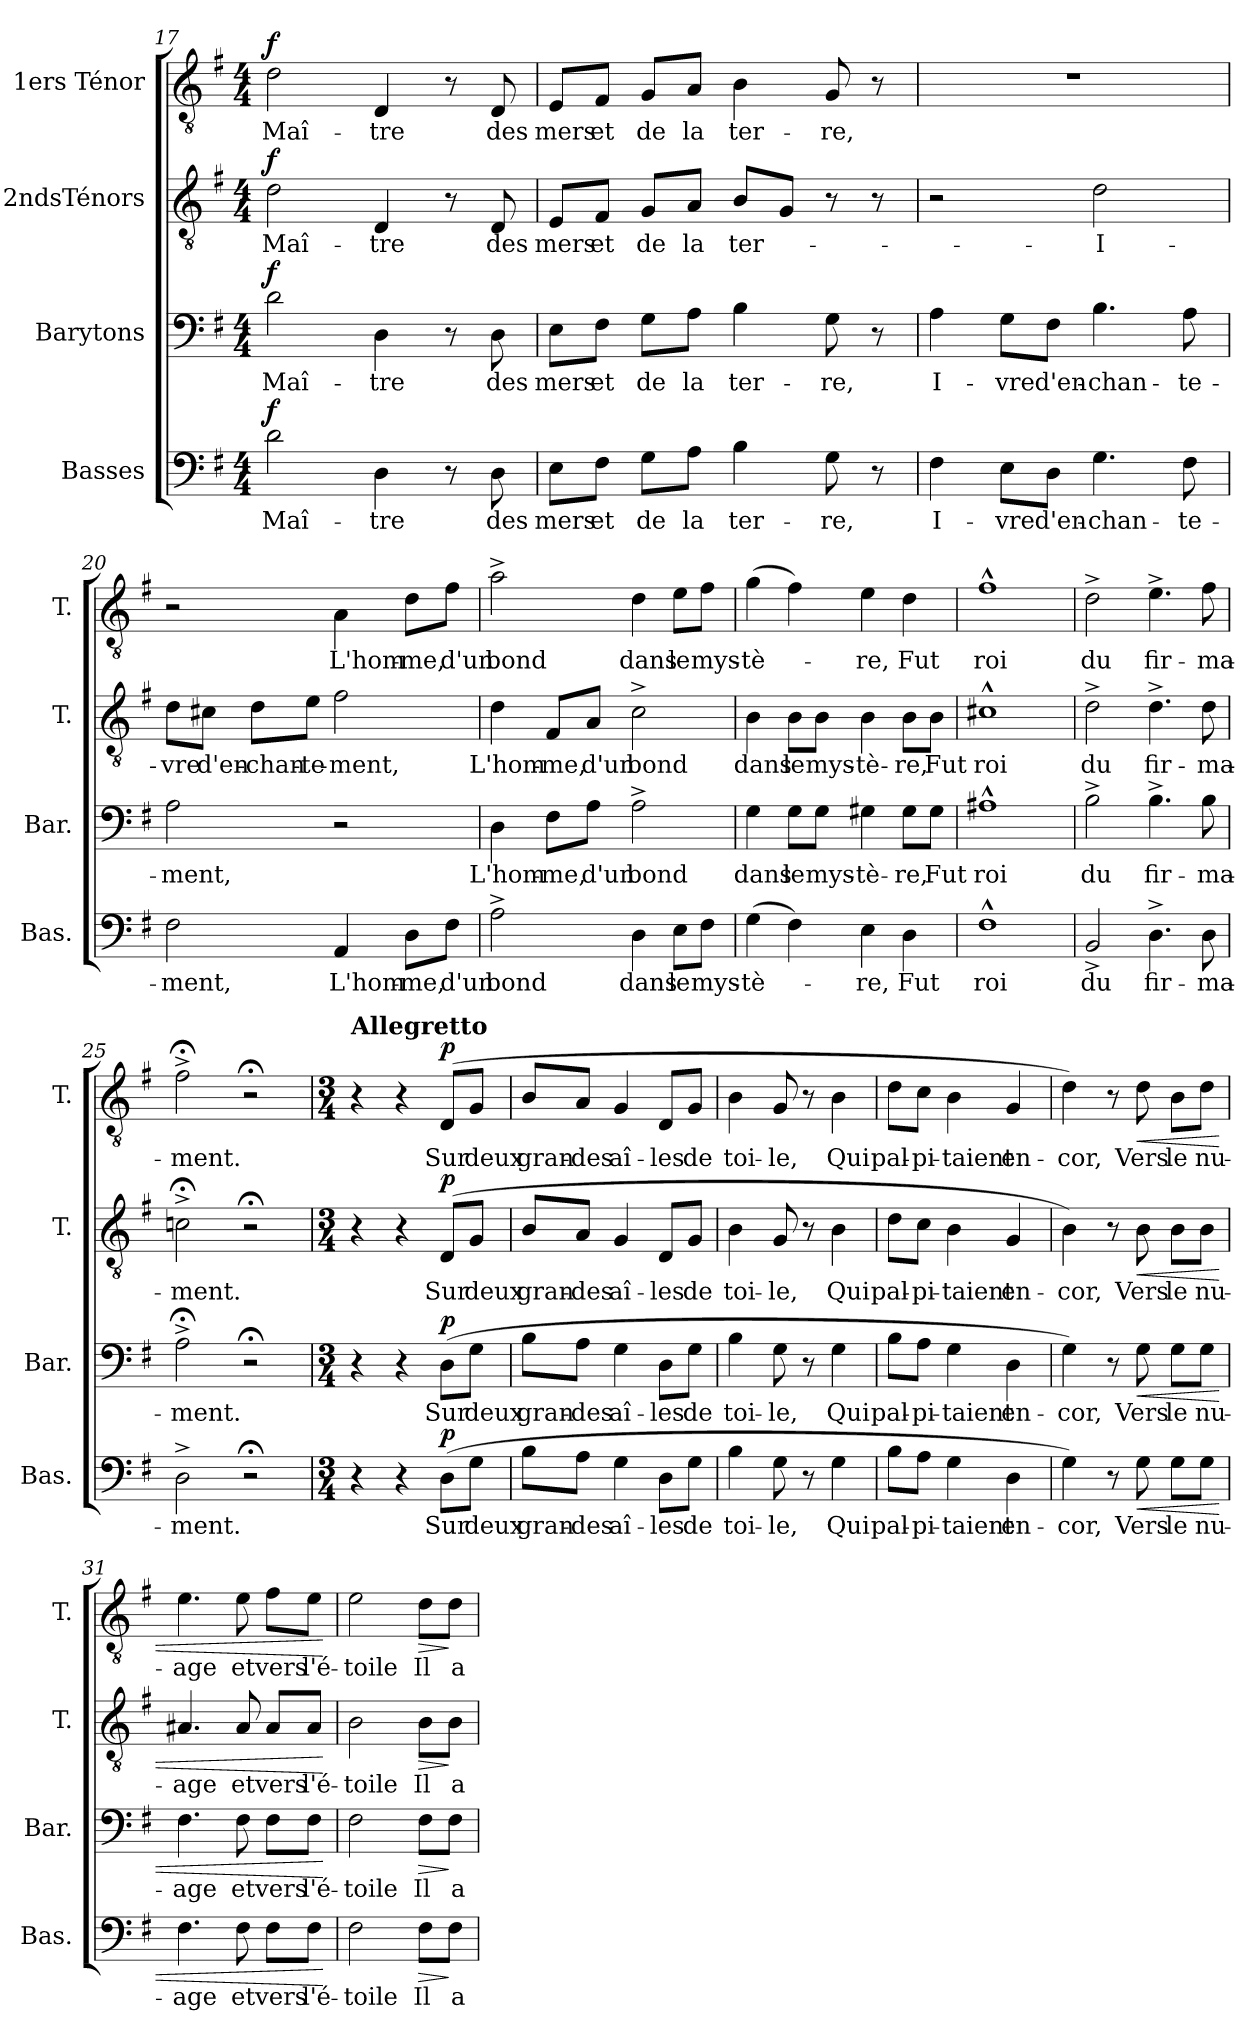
**kern	**text	**dynam	**kern	**text	**dynam	**kern	**text	**dynam	**kern	**text	**dynam
*part4	*part4	*part4	*part3	*part3	*part3	*part2	*part2	*part2	*part1	*part1	*part1
*staff4	*staff4	*staff4	*staff3	*staff3	*staff3	*staff2	*staff2	*staff2	*staff1	*staff1	*staff1
*I"Basses	*	*	*I"Barytons	*	*	*I"2ndsTénors	*	*	*I"1ers Ténor	*	*
*I'Bas.	*	*	*I'Bar.	*	*	*I'T.	*	*	*I'T.	*	*
*clefF4	*	*	*clefF4	*	*	*clefGv2	*	*	*clefGv2	*	*
*k[f#]	*	*	*k[f#]	*	*	*k[f#]	*	*	*k[f#]	*	*
*G:	*	*	*G:	*	*	*G:	*	*	*G:	*	*
*M4/4	*	*	*M4/4	*	*	*M4/4	*	*	*M4/4	*	*
=17	=17	=17	=17	=17	=17	=17	=17	=17	=17	=17	=17
!	!LO:LY:b	!LO:DY:a	!	!LO:LY:b	!LO:DY:a	!	!LO:LY:b	!LO:DY:a	!	!LO:LY:b	!LO:DY:a
2d\	Maî-	f	2d\	Maî-	f	2d\	Maî-	f	2d\	Maî-	f
!	!LO:LY:b	!	!	!LO:LY:b	!	!	!LO:LY:b	!	!	!LO:LY:b	!
4D\	-tre	.	4D\	-tre	.	4D/	-tre	.	4D/	-tre	.
8r	.	.	8r	.	.	8r	.	.	8r	.	.
!	!LO:LY:b	!	!	!LO:LY:b	!	!	!LO:LY:b	!	!	!LO:LY:b	!
8D\	des	.	8D\	des	.	8D/	des	.	8D/	des	.
=18	=18	=18	=18	=18	=18	=18	=18	=18	=18	=18	=18
!	!LO:LY:b	!	!	!LO:LY:b	!	!	!LO:LY:b	!	!	!LO:LY:b	!
8E\L	mers	.	8E\L	mers	.	8E/L	mers	.	8E/L	mers	.
!	!LO:LY:b	!	!	!LO:LY:b	!	!	!LO:LY:b	!	!	!LO:LY:b	!
8F#\J	et	.	8F#\J	et	.	8F#/J	et	.	8F#/J	et	.
!	!LO:LY:b	!	!	!LO:LY:b	!	!	!LO:LY:b	!	!	!LO:LY:b	!
8G\L	de	.	8G\L	de	.	8G/L	de	.	8G/L	de	.
!	!LO:LY:b	!	!	!LO:LY:b	!	!	!LO:LY:b	!	!	!LO:LY:b	!
8A\J	la	.	8A\J	la	.	8A/J	la	.	8A/J	la	.
!	!LO:LY:b	!	!	!LO:LY:b	!	!	!LO:LY:b	!	!	!LO:LY:b	!
4B\	ter-	.	4B\	ter-	.	8B/L	ter-	.	4B\	ter-	.
.	.	.	.	.	.	8G/J	.	.	.	.	.
!	!LO:LY:b	!	!	!LO:LY:b	!	!	!LO:LY:b	!	!	!LO:LY:b	!
8G\	-re,	.	8G\	-re,	.	8r	-re,	.	8G/	-re,	.
8r	.	.	8r	.	.	8r	.	.	8r	.	.
!!LO:PB:g=z
=19	=19	=19	=19	=19	=19	=19	=19	=19	=19	=19	=19
!	!LO:LY:b	!	!	!LO:LY:b	!	!	!	!	!	!	!
4F#\	I-	.	4A\	I-	.	2r	.	.	1r	.	.
!	!LO:LY:b	!	!	!LO:LY:b	!	!	!	!	!	!	!
8E\L	-vre	.	8G\L	-vre	.	.	.	.	.	.	.
!	!LO:LY:b	!	!	!LO:LY:b	!	!	!	!	!	!	!
8D\J	d'en-	.	8F#\J	d'en-	.	.	.	.	.	.	.
!	!LO:LY:b	!	!	!LO:LY:b	!	!	!LO:LY:b	!	!	!	!
4.G\	-chan-	.	4.B\	-chan-	.	2d\	I-	.	.	.	.
!	!LO:LY:b	!	!	!LO:LY:b	!	!	!	!	!	!	!
8F#\	-te-	.	8A\	-te-	.	.	.	.	.	.	.
=20	=20	=20	=20	=20	=20	=20	=20	=20	=20	=20	=20
!	!LO:LY:b	!	!	!LO:LY:b	!	!	!LO:LY:b	!	!	!	!
2F#\	-ment,	.	2A\	-ment,	.	8d\L	-vre	.	2r	.	.
!	!	!	!	!	!	!	!LO:LY:b	!	!	!	!
.	.	.	.	.	.	8c#X\J	d'en-	.	.	.	.
!	!	!	!	!	!	!	!LO:LY:b	!	!	!	!
.	.	.	.	.	.	8d\L	-chan-	.	.	.	.
!	!	!	!	!	!	!	!LO:LY:b	!	!	!	!
.	.	.	.	.	.	8e\J	-te-	.	.	.	.
!	!LO:LY:b	!	!	!	!	!	!LO:LY:b	!	!	!LO:LY:b	!
4AA/	L'hom-	.	2r	.	.	2f#\	-ment,	.	4A\	L'hom-	.
!	!LO:LY:b	!	!	!	!	!	!	!	!	!LO:LY:b	!
8D\L	-me,	.	.	.	.	.	.	.	8d\L	-me,	.
!	!LO:LY:b	!	!	!	!	!	!	!	!	!LO:LY:b	!
8F#\J	d'un	.	.	.	.	.	.	.	8f#\J	d'un	.
=21	=21	=21	=21	=21	=21	=21	=21	=21	=21	=21	=21
!	!LO:LY:b	!	!	!LO:LY:b	!	!	!LO:LY:b	!	!	!LO:LY:b	!
2A^>\	bond	.	4D\	L'hom-	.	4d\	L'hom-	.	2a^>\	bond	.
!	!	!	!	!LO:LY:b	!	!	!LO:LY:b	!	!	!	!
.	.	.	8F#\L	-me,	.	8F#/L	-me,	.	.	.	.
!	!	!	!	!LO:LY:b	!	!	!LO:LY:b	!	!	!	!
.	.	.	8A\J	d'un	.	8A/J	d'un	.	.	.	.
!	!LO:LY:b	!	!	!LO:LY:b	!	!	!LO:LY:b	!	!	!LO:LY:b	!
4D\	dans	.	2A^>\	bond	.	2c^>\	bond	.	4d\	dans	.
!	!LO:LY:b	!	!	!	!	!	!	!	!	!LO:LY:b	!
8E\L	le	.	.	.	.	.	.	.	8e\L	le	.
!	!LO:LY:b	!	!	!	!	!	!	!	!	!LO:LY:b	!
8F#\J	mys-	.	.	.	.	.	.	.	8f#\J	mys-	.
=22	=22	=22	=22	=22	=22	=22	=22	=22	=22	=22	=22
!	!LO:LY:b	!	!	!LO:LY:b	!	!	!LO:LY:b	!	!	!LO:LY:b	!
(>4G\	-tè-	.	4G\	dans	.	4B\	dans	.	(>4g\	-tè-	.
!	!	!	!	!LO:LY:b	!	!	!LO:LY:b	!	!	!	!
4F#\)	.	.	8G\L	le	.	8B\L	le	.	4f#\)	.	.
!	!	!	!	!LO:LY:b	!	!	!LO:LY:b	!	!	!	!
.	.	.	8G\J	mys-	.	8B\J	mys-	.	.	.	.
!	!LO:LY:b	!	!	!LO:LY:b	!	!	!LO:LY:b	!	!	!LO:LY:b	!
4E\	-re,	.	4G#X\	-tè-	.	4B\	-tè-	.	4e\	-re,	.
!	!LO:LY:b	!	!	!LO:LY:b	!	!	!LO:LY:b	!	!	!LO:LY:b	!
4D\	Fut	.	8G#\L	-re,	.	8B\L	-re,	.	4d\	Fut	.
!	!	!	!	!LO:LY:b	!	!	!LO:LY:b	!	!	!	!
.	.	.	8G#\J	Fut	.	8B\J	Fut	.	.	.	.
!!LO:LB:g=z
=23	=23	=23	=23	=23	=23	=23	=23	=23	=23	=23	=23
!	!LO:LY:b	!	!	!LO:LY:b	!	!	!LO:LY:b	!	!	!LO:LY:b	!
1F#^^>	roi	.	1A#X^^>	roi	.	1c#X^^>	roi	.	1f#^^>	roi	.
=24	=24	=24	=24	=24	=24	=24	=24	=24	=24	=24	=24
!	!LO:LY:b	!	!	!LO:LY:b	!	!	!LO:LY:b	!	!	!LO:LY:b	!
2BB^>/	du	.	2B^>\	du	.	2d^>\	du	.	2d^>\	du	.
!	!LO:LY:b	!	!	!LO:LY:b	!	!	!LO:LY:b	!	!	!LO:LY:b	!
4.D^>\	-fir-	.	4.B^>\	-fir-	.	4.d^>\	-fir-	.	4.e^>\	fir-	.
!	!LO:LY:b	!	!	!LO:LY:b	!	!	!LO:LY:b	!	!	!LO:LY:b	!
8D\	-ma-	.	8B\	-ma-	.	8d\	-ma-	.	8f#\	-ma-	.
=25	=25	=25	=25	=25	=25	=25	=25	=25	=25	=25	=25
!	!LO:LY:b	!	!	!LO:LY:b	!	!	!LO:LY:b	!	!	!LO:LY:b	!
2D^>\	-ment.	.	2A;<^>\	-ment.	.	2cni;<^>\	-ment.	.	2f#;<^>\	-ment.	.
2r;<	.	.	2r;<	.	.	2r;<	.	.	2r;<	.	.
=26	=26	=26	=26	=26	=26	=26	=26	=26	=26	=26	=26
*M3/4	*	*	*M3/4	*	*	*M3/4	*	*	*M3/4	*	*
*	*	*	*	*	*	*	*	*	*MM116	*	*
!	!	!	!	!	!	!	!	!	!LO:TX:a:B:t=Allegretto	!	!
4r	.	.	4r	.	.	4r	.	.	4r	.	.
4r	.	.	4r	.	.	4r	.	.	4r	.	.
!	!LO:LY:b	!LO:DY:a	!	!LO:LY:b	!LO:DY:a	!	!LO:LY:b	!LO:DY:a	!	!LO:LY:b	!LO:DY:a
(>8D\L	Sur	p	(>8D\L	Sur	p	(8D/L	Sur	p	(8D/L	Sur	p
!	!LO:LY:b	!	!	!LO:LY:b	!	!	!LO:LY:b	!	!	!LO:LY:b	!
8G\J	deux	.	8G\J	deux	.	8G/J	deux	.	8G/J	deux	.
=27	=27	=27	=27	=27	=27	=27	=27	=27	=27	=27	=27
!	!LO:LY:b	!	!	!LO:LY:b	!	!	!LO:LY:b	!	!	!LO:LY:b	!
8B\L	gran-	.	8B\L	gran-	.	8B/L	gran-	.	8B/L	gran-	.
!	!LO:LY:b	!	!	!LO:LY:b	!	!	!LO:LY:b	!	!	!LO:LY:b	!
8A\J	-des	.	8A\J	-des	.	8A/J	-des	.	8A/J	-des	.
!	!LO:LY:b	!	!	!LO:LY:b	!	!	!LO:LY:b	!	!	!LO:LY:b	!
4G\	aî-	.	4G\	aî-	.	4G/	aî-	.	4G/	aî-	.
!	!LO:LY:b	!	!	!LO:LY:b	!	!	!LO:LY:b	!	!	!LO:LY:b	!
8D\L	-les	.	8D\L	-les	.	8D/L	-les	.	8D/L	-les	.
!	!LO:LY:b	!	!	!LO:LY:b	!	!	!LO:LY:b	!	!	!LO:LY:b	!
8G\J	de	.	8G\J	de	.	8G/J	de	.	8G/J	de	.
=28	=28	=28	=28	=28	=28	=28	=28	=28	=28	=28	=28
!	!LO:LY:b	!	!	!LO:LY:b	!	!	!LO:LY:b	!	!	!LO:LY:b	!
4B\	toi-	.	4B\	toi-	.	4B\	toi-	.	4B\	toi-	.
!	!LO:LY:b	!	!	!LO:LY:b	!	!	!LO:LY:b	!	!	!LO:LY:b	!
8G\	-le,	.	8G\	-le,	.	8G/	-le,	.	8G/	-le,	.
8r	.	.	8r	.	.	8r	.	.	8r	.	.
!	!LO:LY:b	!	!	!LO:LY:b	!	!	!LO:LY:b	!	!	!LO:LY:b	!
4G\	Qui	.	4G\	Qui	.	4B\	Qui	.	4B\	Qui	.
!!LO:PB:g=z
=29	=29	=29	=29	=29	=29	=29	=29	=29	=29	=29	=29
!	!LO:LY:b	!	!	!LO:LY:b	!	!	!LO:LY:b	!	!	!LO:LY:b	!
8B\L	pal-	.	8B\L	pal-	.	8d\L	pal-	.	8d\L	pal-	.
!	!LO:LY:b	!	!	!LO:LY:b	!	!	!LO:LY:b	!	!	!LO:LY:b	!
8A\J	-pi-	.	8A\J	-pi-	.	8c\J	-pi-	.	8c\J	-pi-	.
!	!LO:LY:b	!	!	!LO:LY:b	!	!	!LO:LY:b	!	!	!LO:LY:b	!
4G\	-taient	.	4G\	-taient	.	4B\	-taient	.	4B\	-taient	.
!	!LO:LY:b	!	!	!LO:LY:b	!	!	!LO:LY:b	!	!	!LO:LY:b	!
4D\	en-	.	4D\	en-	.	4G/	en-	.	4G/	en-	.
=30	=30	=30	=30	=30	=30	=30	=30	=30	=30	=30	=30
!	!LO:LY:b	!	!	!LO:LY:b	!	!	!LO:LY:b	!	!	!LO:LY:b	!
4G\)	cor,	.	4G\)	cor,	.	4B\)	cor,	.	4d\)	-cor,	.
8r	.	.	8r	.	.	8r	.	.	8r	.	.
!	!LO:LY:b	!LO:HP:b	!	!LO:LY:b	!LO:HP:b	!	!LO:LY:b	!LO:HP:b	!	!LO:LY:b	!LO:HP:b
8G\	Vers	<	8G\	Vers	<	8B\	Vers	<	8d\	Vers	<
!	!LO:LY:b	!	!	!LO:LY:b	!	!	!LO:LY:b	!	!	!LO:LY:b	!
8G\L	le	.	8G\L	le	.	8B\L	le	.	8B\L	le	.
!	!LO:LY:b	!	!	!LO:LY:b	!	!	!LO:LY:b	!	!	!LO:LY:b	!
8G\J	-nu-	.	8G\J	-nu-	.	8B\J	-nu-	.	8d\J	nu-	.
=31	=31	=31	=31	=31	=31	=31	=31	=31	=31	=31	=31
!	!LO:LY:b	!	!	!LO:LY:b	!	!	!LO:LY:b	!	!	!LO:LY:b	!
4.F#\	age	.	4.F#\	age	.	4.A#X/	age	.	4.e\	-age	.
!	!LO:LY:b	!	!	!LO:LY:b	!	!	!LO:LY:b	!	!	!LO:LY:b	!
8F#\	et	.	8F#\	et	.	8A#/	et	.	8e\	et	.
!	!LO:LY:b	!	!	!LO:LY:b	!	!	!LO:LY:b	!	!	!LO:LY:b	!
8F#\L	vers	.	8F#\L	vers	.	8A#/L	vers	.	8f#\L	vers	.
!	!LO:LY:b	!	!	!LO:LY:b	!	!	!LO:LY:b	!	!	!LO:LY:b	!
8F#\J	-l'é-	.	8F#\J	-l'é-	.	8A#/J	-l'é-	.	8e\J	l'é-	.
.	.	[	.	.	[	.	.	[	.	.	[
=32	=32	=32	=32	=32	=32	=32	=32	=32	=32	=32	=32
!	!LO:LY:b	!	!	!LO:LY:b	!	!	!LO:LY:b	!	!	!LO:LY:b	!
2F#\	-toile	.	2F#\	-toile	.	2B\	-toile	.	2e\	-toile	.
!	!LO:LY:b	!LO:HP:b	!	!LO:LY:b	!LO:HP:b	!	!LO:LY:b	!LO:HP:b	!	!LO:LY:b	!LO:HP:b
8F#\L	Il	>	8F#\L	Il	>	8B\L	Il	>	8d\L	Il	>
!	!LO:LY:b	!	!	!LO:LY:b	!	!	!LO:LY:b	!	!	!LO:LY:b	!
8F#\J	a	]	8F#\J	a	]	8B\J	a	]	8d\J	a	]
=	=	=	=	=	=	=	=	=	=	=	=
*-	*-	*-	*-	*-	*-	*-	*-	*-	*-	*-	*-
